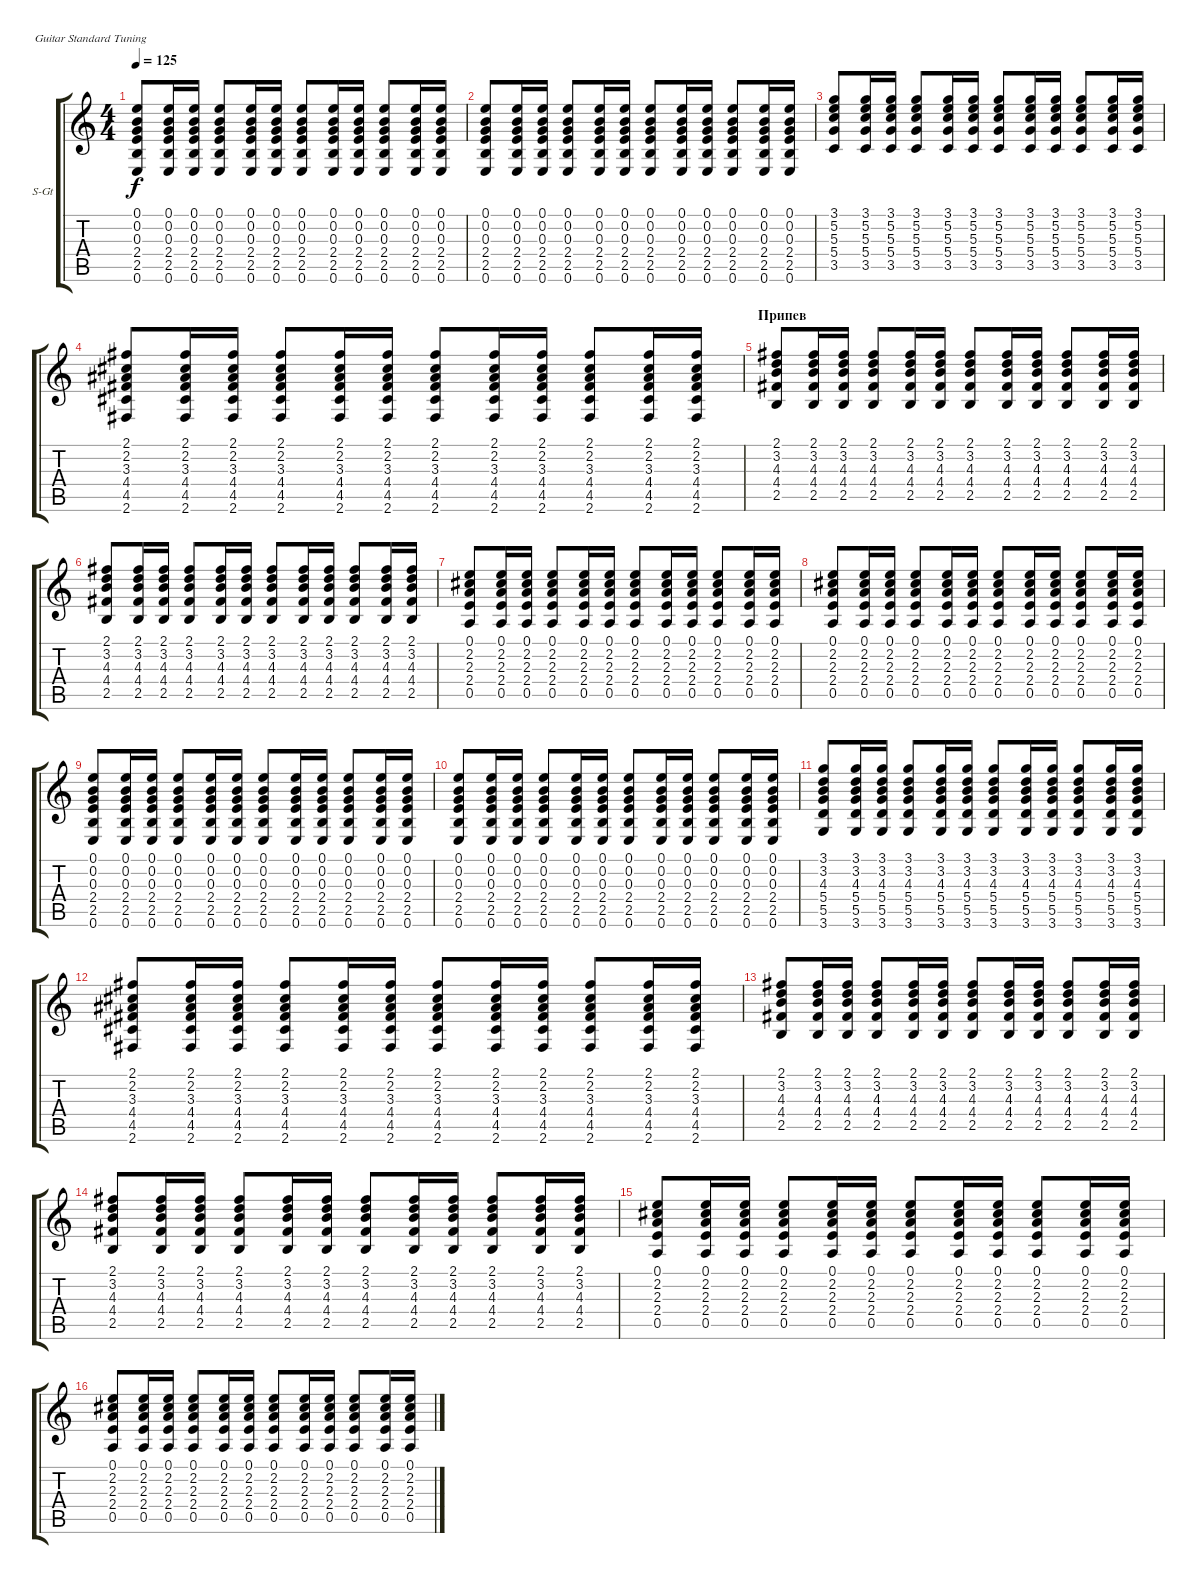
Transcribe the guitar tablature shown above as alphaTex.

\defaultSystemsLayout 4
\bracketExtendMode groupsimilarinstruments
\firstSystemTrackNameOrientation horizontal
\otherSystemsTrackNameOrientation horizontal
\track ("Steel Guitar" "S-Gt") {instrument acousticguitarsteel}
\staff {score tabs}
\tuning (E4 B3 G3 D3 A2 E2)
\ts (4 4)
\tempo 125
\clef g2
\ks c
(0.6 0.1 0.3 0.2 2.4 2.5).8{dy f} (0.6 0.2 0.1 0.3 2.4 2.5).16 (0.1 0.2 0.3 2.4 2.5 0.6).16 (0.6 0.1 0.3 0.2 2.4 2.5).8 (0.6 0.2 0.1 0.3 2.4 2.5).16 (0.1 0.2 0.3 2.4 2.5 0.6).16 (0.6 0.1 0.3 0.2 2.4 2.5).8 (0.6 0.2 0.1 0.3 2.4 2.5).16 (0.1 0.2 0.3 2.4 2.5 0.6).16 (0.6 0.1 0.3 0.2 2.4 2.5).8 (0.6 0.2 0.1 0.3 2.4 2.5).16 (0.1 0.2 0.3 2.4 2.5 0.6).16 |
(0.6 0.1 0.3 0.2 2.4 2.5).8 (0.6 0.2 0.1 0.3 2.4 2.5).16 (0.1 0.2 0.3 2.4 2.5 0.6).16 (0.6 0.1 0.3 0.2 2.4 2.5).8 (0.6 0.2 0.1 0.3 2.4 2.5).16 (0.1 0.2 0.3 2.4 2.5 0.6).16 (0.6 0.1 0.3 0.2 2.4 2.5).8 (0.6 0.2 0.1 0.3 2.4 2.5).16 (0.1 0.2 0.3 2.4 2.5 0.6).16 (0.6 0.1 0.3 0.2 2.4 2.5).8 (0.6 0.2 0.1 0.3 2.4 2.5).16 (0.1 0.2 0.3 2.4 2.5 0.6).16 |
(3.5 3.1 5.2 5.3 5.4).8 (3.5 3.1 5.2 5.3 5.4).16 (3.5 3.1 5.2 5.3 5.4).16 (3.5 3.1 5.2 5.3 5.4).8 (3.5 3.1 5.2 5.3 5.4).16 (3.5 3.1 5.2 5.3 5.4).16 (3.5 3.1 5.2 5.3 5.4).8 (3.5 3.1 5.2 5.3 5.4).16 (3.5 3.1 5.2 5.3 5.4).16 (3.5 3.1 5.2 5.3 5.4).8 (3.5 3.1 5.2 5.3 5.4).16 (3.5 3.1 5.2 5.3 5.4).16 |
(2.6 2.1 2.2 3.3 4.4 4.5).8 (2.6 2.1 2.2 3.3 4.4 4.5).16 (2.6 2.1 2.2 3.3 4.4 4.5).16 (2.6 2.1 2.2 3.3 4.4 4.5).8 (2.6 2.1 2.2 3.3 4.4 4.5).16 (2.6 2.1 2.2 3.3 4.4 4.5).16 (2.6 2.1 2.2 3.3 4.4 4.5).8 (2.6 2.1 2.2 3.3 4.4 4.5).16 (2.6 2.1 2.2 3.3 4.4 4.5).16 (2.6 2.1 2.2 3.3 4.4 4.5).8 (2.6 2.1 2.2 3.3 4.4 4.5).16 (2.6 2.1 2.2 3.3 4.4 4.5).16 |
\section ("" "Припев")
(2.5 2.1 3.2 4.3 4.4).8 (2.5 2.1 3.2 4.3 4.4).16 (2.5 2.1 3.2 4.3 4.4).16 (2.5 2.1 3.2 4.3 4.4).8 (2.5 2.1 3.2 4.3 4.4).16 (2.5 2.1 3.2 4.3 4.4).16 (2.5 2.1 3.2 4.3 4.4).8 (2.5 2.1 3.2 4.3 4.4).16 (2.5 2.1 3.2 4.3 4.4).16 (2.5 2.1 3.2 4.3 4.4).8 (2.5 2.1 3.2 4.3 4.4).16 (2.5 2.1 3.2 4.3 4.4).16 |
(2.5 2.1 3.2 4.3 4.4).8 (2.5 2.1 3.2 4.3 4.4).16 (2.5 2.1 3.2 4.3 4.4).16 (2.5 2.1 3.2 4.3 4.4).8 (2.5 2.1 3.2 4.3 4.4).16 (2.5 2.1 3.2 4.3 4.4).16 (2.5 2.1 3.2 4.3 4.4).8 (2.5 2.1 3.2 4.3 4.4).16 (2.5 2.1 3.2 4.3 4.4).16 (2.5 2.1 3.2 4.3 4.4).8 (2.5 2.1 3.2 4.3 4.4).16 (2.5 2.1 3.2 4.3 4.4).16 |
(0.5 0.1 2.2 2.3 2.4).8 (0.5 0.1 2.2 2.3 2.4).16 (0.5 0.1 2.2 2.3 2.4).16 (0.5 0.1 2.2 2.3 2.4).8 (0.5 0.1 2.2 2.3 2.4).16 (0.5 0.1 2.2 2.3 2.4).16 (0.5 0.1 2.2 2.3 2.4).8 (0.5 0.1 2.2 2.3 2.4).16 (0.5 0.1 2.2 2.3 2.4).16 (0.5 0.1 2.2 2.3 2.4).8 (0.5 0.1 2.2 2.3 2.4).16 (0.5 0.1 2.2 2.3 2.4).16 |
(0.5 0.1 2.2 2.3 2.4).8 (0.5 0.1 2.2 2.3 2.4).16 (0.5 0.1 2.2 2.3 2.4).16 (0.5 0.1 2.2 2.3 2.4).8 (0.5 0.1 2.2 2.3 2.4).16 (0.5 0.1 2.2 2.3 2.4).16 (0.5 0.1 2.2 2.3 2.4).8 (0.5 0.1 2.2 2.3 2.4).16 (0.5 0.1 2.2 2.3 2.4).16 (0.5 0.1 2.2 2.3 2.4).8 (0.5 0.1 2.2 2.3 2.4).16 (0.5 0.1 2.2 2.3 2.4).16 |
(0.6 0.1 0.3 0.2 2.4 2.5).8 (0.6 0.2 0.1 0.3 2.4 2.5).16 (0.1 0.2 0.3 2.4 2.5 0.6).16 (0.6 0.1 0.3 0.2 2.4 2.5).8 (0.6 0.2 0.1 0.3 2.4 2.5).16 (0.1 0.2 0.3 2.4 2.5 0.6).16 (0.6 0.1 0.3 0.2 2.4 2.5).8 (0.6 0.2 0.1 0.3 2.4 2.5).16 (0.1 0.2 0.3 2.4 2.5 0.6).16 (0.6 0.1 0.3 0.2 2.4 2.5).8 (0.6 0.2 0.1 0.3 2.4 2.5).16 (0.1 0.2 0.3 2.4 2.5 0.6).16 |
(0.6 0.1 0.3 0.2 2.4 2.5).8 (0.6 0.2 0.1 0.3 2.4 2.5).16 (0.1 0.2 0.3 2.4 2.5 0.6).16 (0.6 0.1 0.3 0.2 2.4 2.5).8 (0.6 0.2 0.1 0.3 2.4 2.5).16 (0.1 0.2 0.3 2.4 2.5 0.6).16 (0.6 0.1 0.3 0.2 2.4 2.5).8 (0.6 0.2 0.1 0.3 2.4 2.5).16 (0.1 0.2 0.3 2.4 2.5 0.6).16 (0.6 0.1 0.3 0.2 2.4 2.5).8 (0.6 0.2 0.1 0.3 2.4 2.5).16 (0.1 0.2 0.3 2.4 2.5 0.6).16 |
(3.6 3.1 3.2 4.3 5.4 5.5).8 (3.6 3.1 3.2 4.3 5.4 5.5).16 (3.6 3.1 3.2 4.3 5.4 5.5).16 (3.6 3.1 3.2 4.3 5.4 5.5).8 (3.6 3.1 3.2 4.3 5.4 5.5).16 (3.6 3.1 3.2 4.3 5.4 5.5).16 (3.6 3.1 3.2 4.3 5.4 5.5).8 (3.6 3.1 3.2 4.3 5.4 5.5).16 (3.6 3.1 3.2 4.3 5.4 5.5).16 (3.6 3.1 3.2 4.3 5.4 5.5).8 (3.6 3.1 3.2 4.3 5.4 5.5).16 (3.6 3.1 3.2 4.3 5.4 5.5).16 |
(2.6 2.1 2.2 3.3 4.4 4.5).8 (2.6 2.1 2.2 3.3 4.4 4.5).16 (2.6 2.1 2.2 3.3 4.4 4.5).16 (2.6 2.1 2.2 3.3 4.4 4.5).8 (2.6 2.1 2.2 3.3 4.4 4.5).16 (2.6 2.1 2.2 3.3 4.4 4.5).16 (2.6 2.1 2.2 3.3 4.4 4.5).8 (2.6 2.1 2.2 3.3 4.4 4.5).16 (2.6 2.1 2.2 3.3 4.4 4.5).16 (2.6 2.1 2.2 3.3 4.4 4.5).8 (2.6 2.1 2.2 3.3 4.4 4.5).16 (2.6 2.1 2.2 3.3 4.4 4.5).16 |
(2.5 2.1 3.2 4.3 4.4).8 (2.5 2.1 3.2 4.3 4.4).16 (2.5 2.1 3.2 4.3 4.4).16 (2.5 2.1 3.2 4.3 4.4).8 (2.5 2.1 3.2 4.3 4.4).16 (2.5 2.1 3.2 4.3 4.4).16 (2.5 2.1 3.2 4.3 4.4).8 (2.5 2.1 3.2 4.3 4.4).16 (2.5 2.1 3.2 4.3 4.4).16 (2.5 2.1 3.2 4.3 4.4).8 (2.5 2.1 3.2 4.3 4.4).16 (2.5 2.1 3.2 4.3 4.4).16 |
(2.5 2.1 3.2 4.3 4.4).8 (2.5 2.1 3.2 4.3 4.4).16 (2.5 2.1 3.2 4.3 4.4).16 (2.5 2.1 3.2 4.3 4.4).8 (2.5 2.1 3.2 4.3 4.4).16 (2.5 2.1 3.2 4.3 4.4).16 (2.5 2.1 3.2 4.3 4.4).8 (2.5 2.1 3.2 4.3 4.4).16 (2.5 2.1 3.2 4.3 4.4).16 (2.5 2.1 3.2 4.3 4.4).8 (2.5 2.1 3.2 4.3 4.4).16 (2.5 2.1 3.2 4.3 4.4).16 |
(0.5 0.1 2.2 2.3 2.4).8 (0.5 0.1 2.2 2.3 2.4).16 (0.5 0.1 2.2 2.3 2.4).16 (0.5 0.1 2.2 2.3 2.4).8 (0.5 0.1 2.2 2.3 2.4).16 (0.5 0.1 2.2 2.3 2.4).16 (0.5 0.1 2.2 2.3 2.4).8 (0.5 0.1 2.2 2.3 2.4).16 (0.5 0.1 2.2 2.3 2.4).16 (0.5 0.1 2.2 2.3 2.4).8 (0.5 0.1 2.2 2.3 2.4).16 (0.5 0.1 2.2 2.3 2.4).16 |
(0.5 0.1 2.2 2.3 2.4).8 (0.5 0.1 2.2 2.3 2.4).16 (0.5 0.1 2.2 2.3 2.4).16 (0.5 0.1 2.2 2.3 2.4).8 (0.5 0.1 2.2 2.3 2.4).16 (0.5 0.1 2.2 2.3 2.4).16 (0.5 0.1 2.2 2.3 2.4).8 (0.5 0.1 2.2 2.3 2.4).16 (0.5 0.1 2.2 2.3 2.4).16 (0.5 0.1 2.2 2.3 2.4).8 (0.5 0.1 2.2 2.3 2.4).16 (0.5 0.1 2.2 2.3 2.4).16
